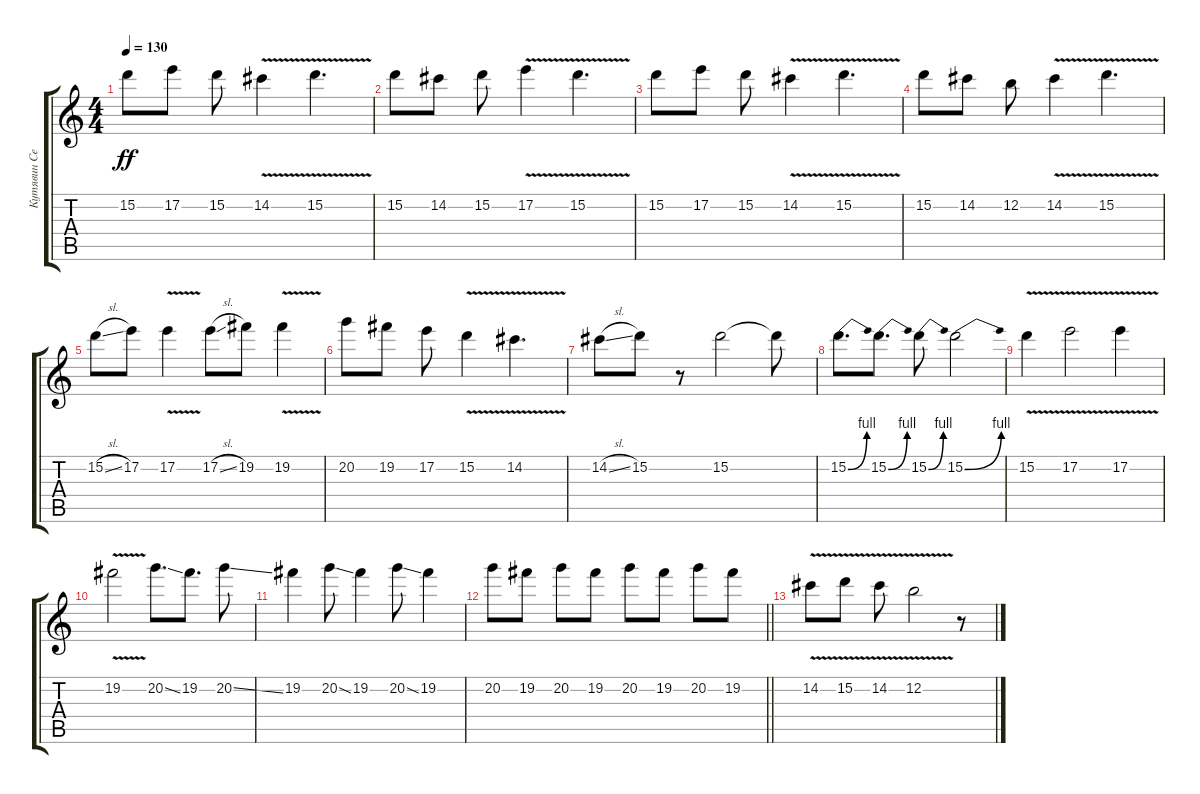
\track ("Кутявин Сергей" "Кутявин Се") {instrument distortionguitar}
\staff {score tabs}
\tuning (E4 B3 G3 D3 A2 E2) {hide}
\ts (4 4)
\tempo 130
\clef g2
\ks c
15.2.8{dy ff} 17.2.8 15.2.8 14.2{v}.4 15.2{v}.4{d} |
15.2.8 14.2.8 15.2.8 17.2{v}.4 15.2{v}.4{d} |
15.2.8 17.2.8 15.2.8 14.2{v}.4 15.2{v}.4{d} |
15.2.8 14.2.8 12.2.8 14.2{v}.4 15.2{v}.4{d} |
15.2{sl}.8 17.2.8 17.2{v}.4 17.2{sl}.8 19.2.8 19.2{v}.4 |
20.2.8 19.2.8 17.2.8 15.2{v}.4 14.2{v}.4{d} |
14.2{sl}.8 15.2.8 r.8 15.2.2 15.2{t}.8 |
15.2{be (bend 0 0 60 4)}.8{d} 15.2{be (bend 0 0 60 4)}.8{d} 15.2{be (bend 0 0 60 4)}.8 15.2{be (bend 0 0 60 4)}.2 |
15.2{v}.4 17.2{v}.2 17.2{v}.4 |
19.2{v}.2 20.2{ss}.8{d} 19.2.8{d} 20.2{ss}.8 |
19.2.4 20.2{ss}.8 19.2.4 20.2{ss}.8 19.2.4 |
\barLineRight lightlight
20.2.8 19.2.8 20.2.8 19.2.8 20.2.8 19.2.8 20.2.8 19.2.8 |
14.2{v}.8 15.2{v}.8 14.2{v}.8 12.2{v}.2 r.8
